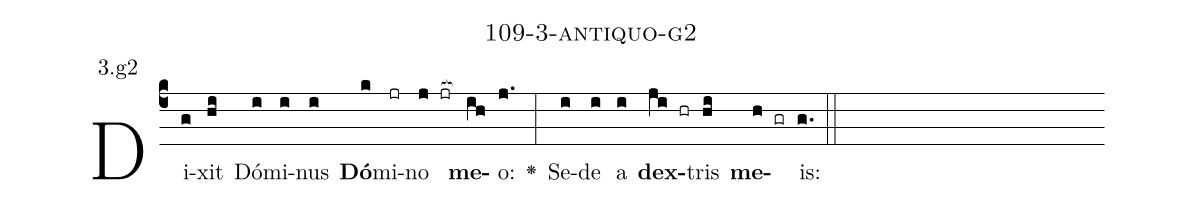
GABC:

name: 109-3-antiquo-g2;
annotation: 3.g2;
%%
(c4)Di(g)xit(hi) Dó(i)mi(i)nus(i) <b>Dó</b>(k)mi(jr)no(j jr[ocb:1{]) <b>me</b>(ih[ocb:0}])o:(j.) <v>\greheightstar</v>(:) Se(i)de(i) a(i) <b>dex</b>(ji hr)tris(hi) <b>me</b>(h gr)is:(g.) (::)


%E(i) u(i) o(ji) u(hi) a(h) e.(g.) (::)
